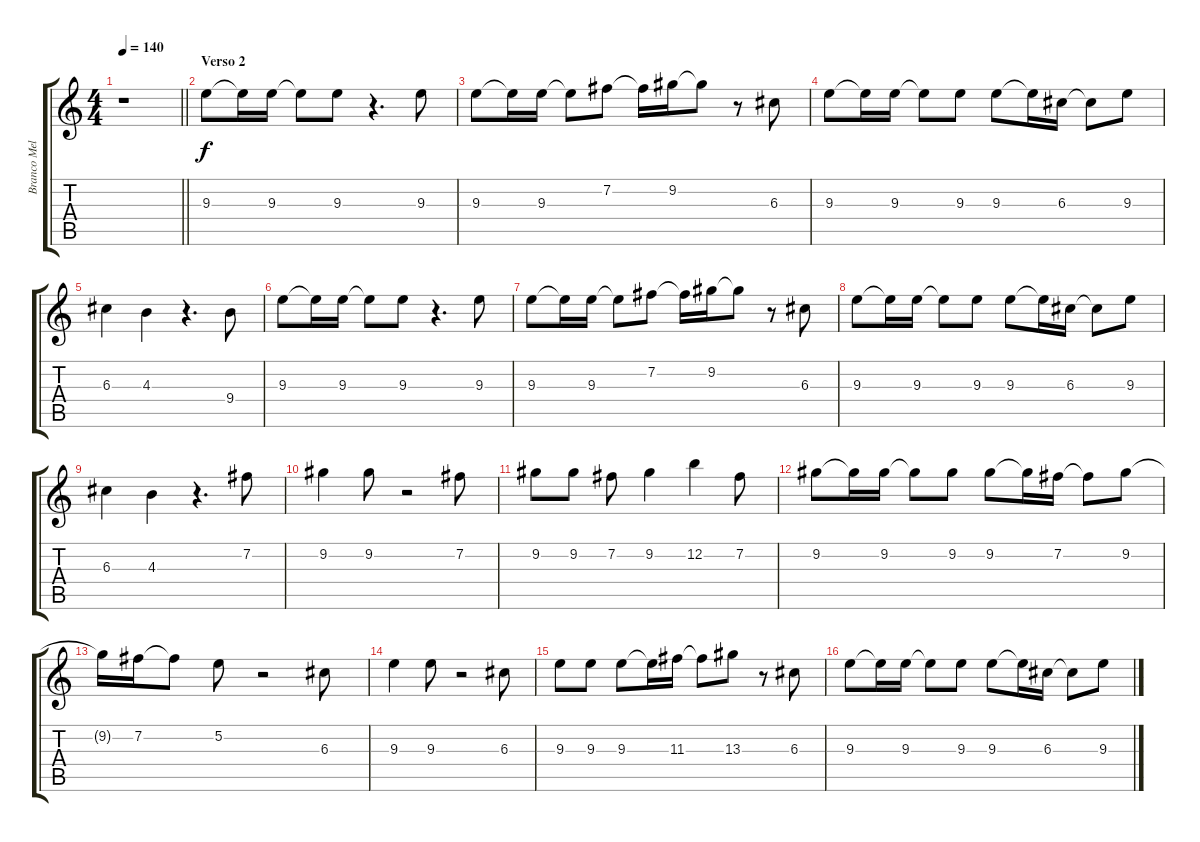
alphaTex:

\track ("Branco Mello" "Branco Mel") {instrument electricguitarjazz}
\staff {score tabs}
\tuning (E4 B3 G3 D3 A2 E2) {hide}
\ts (4 4)
\tempo 140
\clef g2
\barLineRight lightlight
\ks c
r.1{dy f} |
\section ("" "Verso 2")
9.3.8 9.3{t}.16 9.3.16 9.3{t}.8 9.3.8 r.4{d} 9.3.8 |
9.3.8 9.3{t}.16 9.3.16 9.3{t}.8 7.2.8 7.2{t}.16 9.2.16 9.2{t}.8 r.8 6.3.8 |
9.3.8 9.3{t}.16 9.3.16 9.3{t}.8 9.3.8 9.3.8 9.3{t}.16 6.3.16 6.3{t}.8 9.3.8 |
6.3.4 4.3.4 r.4{d} 9.4.8 |
9.3.8 9.3{t}.16 9.3.16 9.3{t}.8 9.3.8 r.4{d} 9.3.8 |
9.3.8 9.3{t}.16 9.3.16 9.3{t}.8 7.2.8 7.2{t}.16 9.2.16 9.2{t}.8 r.8 6.3.8 |
9.3.8 9.3{t}.16 9.3.16 9.3{t}.8 9.3.8 9.3.8 9.3{t}.16 6.3.16 6.3{t}.8 9.3.8 |
6.3.4 4.3.4 r.4{d} 7.2.8 |
9.2.4 9.2.8 r.2 7.2.8 |
9.2.8 9.2.8 7.2.8 9.2.4 12.2.4 7.2.8 |
9.2.8 9.2{t}.16 9.2.16 9.2{t}.8 9.2.8 9.2.8 9.2{t}.16 7.2.16 7.2{t}.8 9.2.8 |
9.2{t}.16 7.2.16 7.2{t}.8 5.2.8 r.2 6.3.8 |
9.3.4 9.3.8 r.2 6.3.8 |
9.3.8 9.3.8 9.3.8 9.3{t}.16 11.3.16 11.3{t}.8 13.3.8 r.8 6.3.8 |
9.3.8 9.3{t}.16 9.3.16 9.3{t}.8 9.3.8 9.3.8 9.3{t}.16 6.3.16 6.3{t}.8 9.3.8
